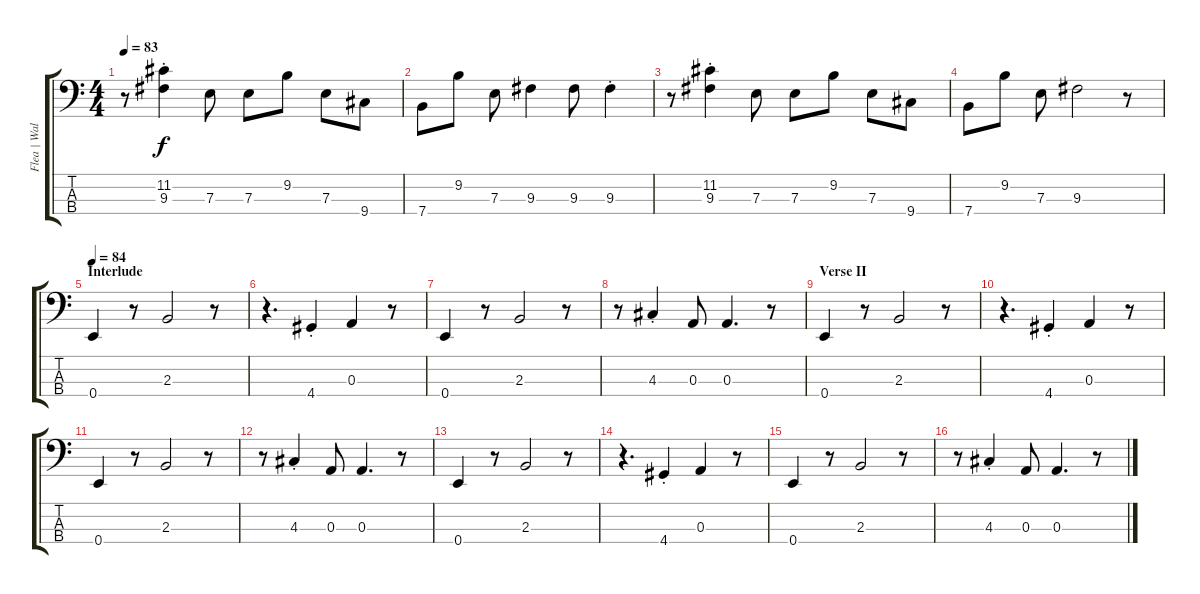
\track ("Flea | Wal Mk ll | Bass" "Flea | Wal") {instrument electricbassfinger}
\staff {score tabs}
\tuning (G2 D2 A1 E1) {hide}
\ts (4 4)
\tempo 83
\clef f4
\ks c
r.8{dy f} (11.2{st} 9.3).4 7.3.8 7.3.8 9.2.8 7.3.8 9.4.8 |
7.4.8 9.2.8 7.3.8 9.3.4 9.3.8 9.3{st}.4 |
r.8 (11.2{st} 9.3).4 7.3.8 7.3.8 9.2.8 7.3.8 9.4.8 |
7.4.8 9.2.8 7.3.8 9.3.2 r.8 |
\section ("" "Interlude")
\tempo 84
0.4.4 r.8 2.3.2 r.8 |
r.4{d} 4.4{st}.4 0.3.4 r.8 |
0.4.4 r.8 2.3.2 r.8 |
r.8 4.3{st}.4 0.3.8 0.3.4{d} r.8 |
\section ("" "Verse II")
0.4.4 r.8 2.3.2 r.8 |
r.4{d} 4.4{st}.4 0.3.4 r.8 |
0.4.4 r.8 2.3.2 r.8 |
r.8 4.3{st}.4 0.3.8 0.3.4{d} r.8 |
0.4.4 r.8 2.3.2 r.8 |
r.4{d} 4.4{st}.4 0.3.4 r.8 |
0.4.4 r.8 2.3.2 r.8 |
r.8 4.3{st}.4 0.3.8 0.3.4{d} r.8
